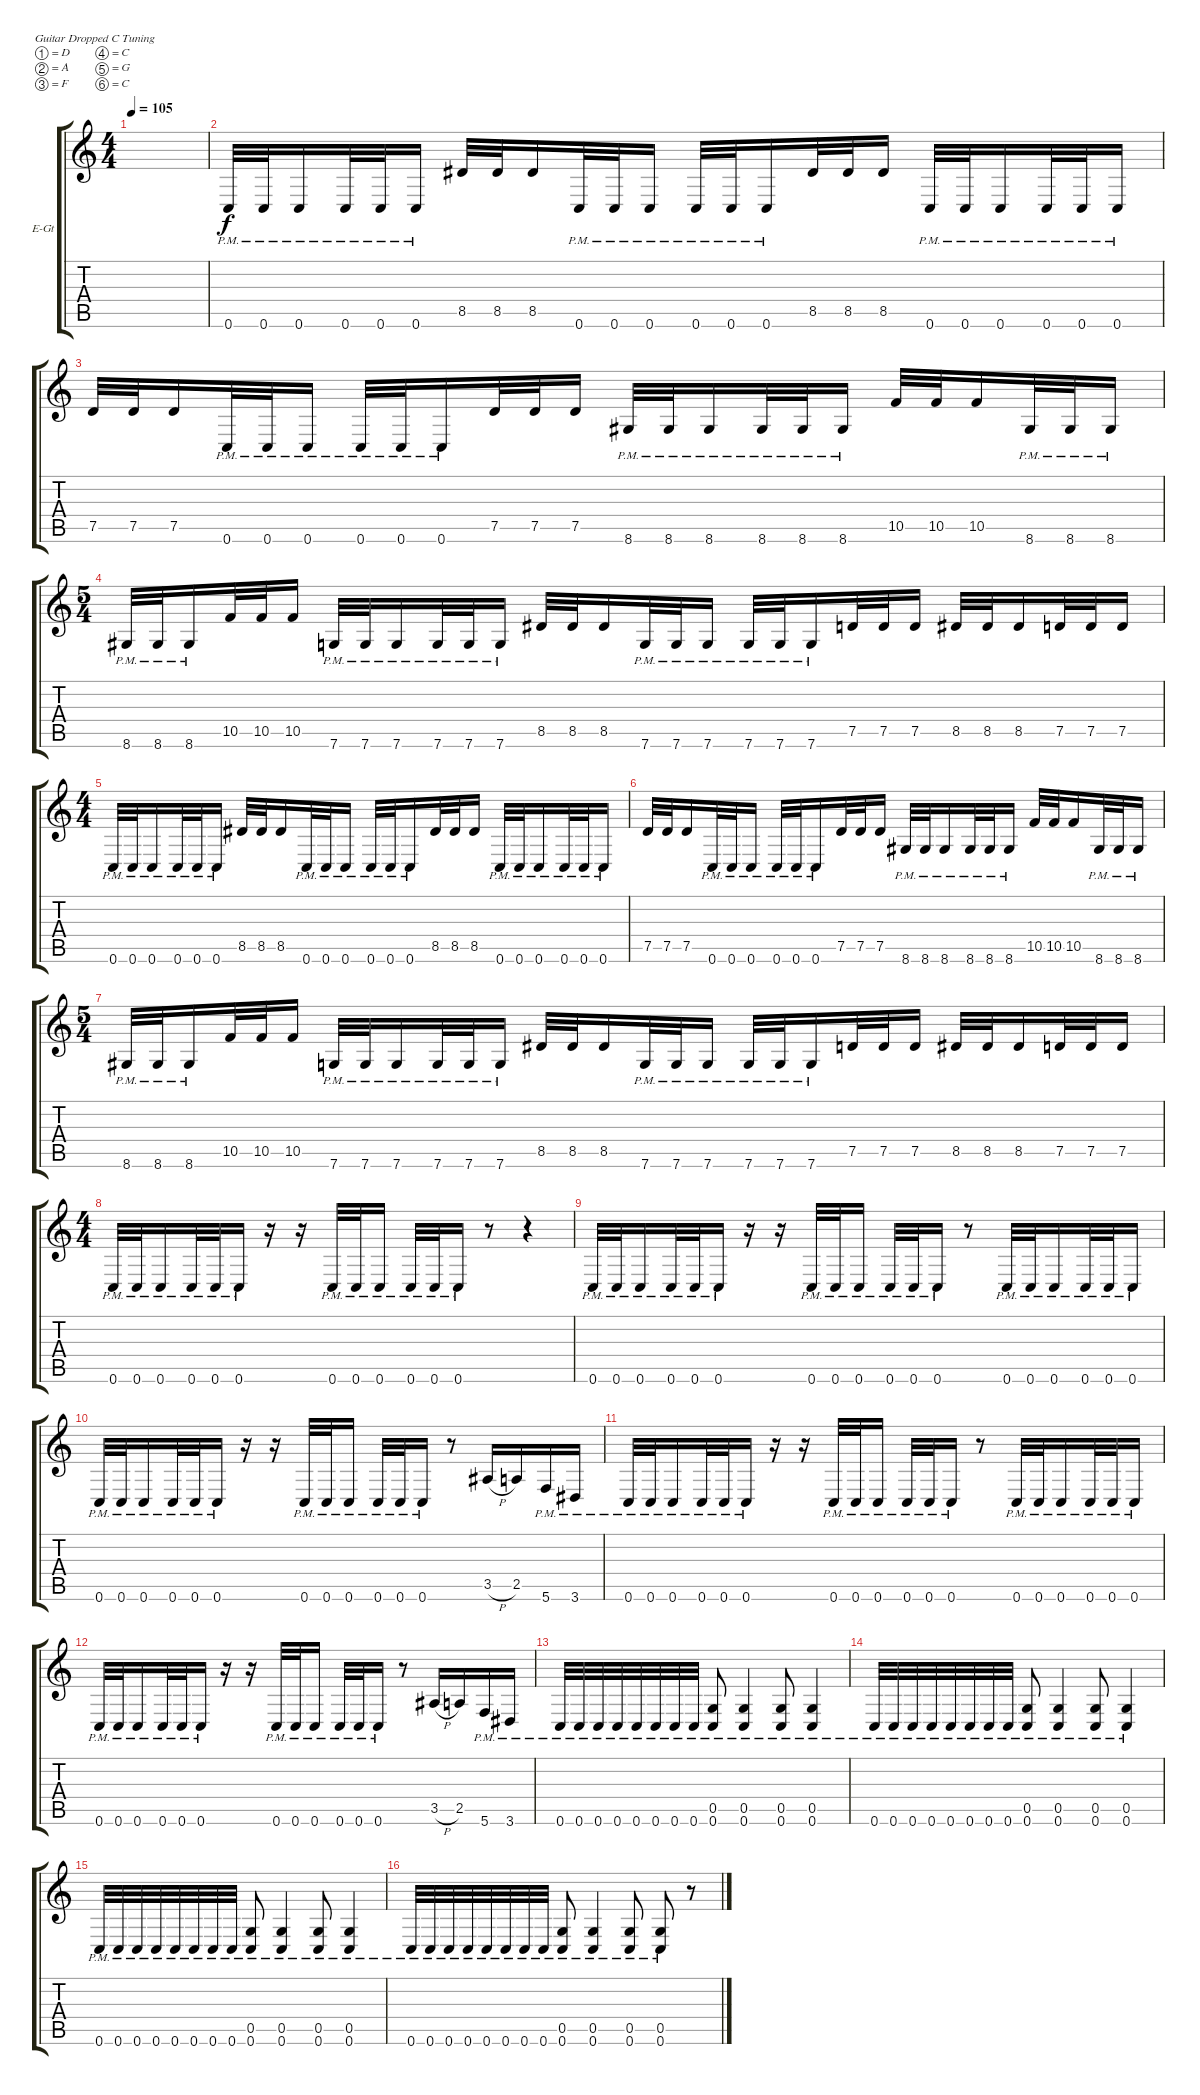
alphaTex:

\defaultSystemsLayout 4
\bracketExtendMode groupsimilarinstruments
\firstSystemTrackNameOrientation horizontal
\otherSystemsTrackNameOrientation horizontal
\track ("Electric Guitar" "E-Gt") {instrument overdrivenguitar}
\staff {score tabs}
\tuning (D4 A3 F3 C3 G2 C2)
\ts (4 4)
\tempo 105
\clef g2
\ks c
|
0.6{pm}.32 0.6{pm}.32 0.6{pm}.16 0.6{pm}.32 0.6{pm}.32 0.6{pm}.16 8.5.32 8.5.32 8.5.16 0.6{pm}.32 0.6{pm}.32 0.6{pm}.16 0.6{pm}.32 0.6{pm}.32 0.6{pm}.16 8.5.32 8.5.32 8.5.16 0.6{pm}.32 0.6{pm}.32 0.6{pm}.16 0.6{pm}.32 0.6{pm}.32 0.6{pm}.16 |
7.5.32 7.5.32 7.5.16 0.6{pm}.32 0.6{pm}.32 0.6{pm}.16 0.6{pm}.32 0.6{pm}.32 0.6{pm}.16 7.5.32 7.5.32 7.5.16 8.6{pm}.32 8.6{pm}.32 8.6{pm}.16 8.6{pm}.32 8.6{pm}.32 8.6{pm}.16 10.5.32 10.5.32 10.5.16 8.6{pm}.32 8.6{pm}.32 8.6{pm}.16 |
\ts (5 4)
8.6{pm}.32 8.6{pm}.32 8.6{pm}.16 10.5.32 10.5.32 10.5.16 7.6{pm}.32 7.6{pm}.32 7.6{pm}.16 7.6{pm}.32 7.6{pm}.32 7.6{pm}.16 8.5.32 8.5.32 8.5.16 7.6{pm}.32 7.6{pm}.32 7.6{pm}.16 7.6{pm}.32 7.6{pm}.32 7.6{pm}.16 7.5.32 7.5.32 7.5.16 8.5.32 8.5.32 8.5.16 7.5.32 7.5.32 7.5.16 |
\ts (4 4)
0.6{pm}.32 0.6{pm}.32 0.6{pm}.16 0.6{pm}.32 0.6{pm}.32 0.6{pm}.16 8.5.32 8.5.32 8.5.16 0.6{pm}.32 0.6{pm}.32 0.6{pm}.16 0.6{pm}.32 0.6{pm}.32 0.6{pm}.16 8.5.32 8.5.32 8.5.16 0.6{pm}.32 0.6{pm}.32 0.6{pm}.16 0.6{pm}.32 0.6{pm}.32 0.6{pm}.16 |
7.5.32 7.5.32 7.5.16 0.6{pm}.32 0.6{pm}.32 0.6{pm}.16 0.6{pm}.32 0.6{pm}.32 0.6{pm}.16 7.5.32 7.5.32 7.5.16 8.6{pm}.32 8.6{pm}.32 8.6{pm}.16 8.6{pm}.32 8.6{pm}.32 8.6{pm}.16 10.5.32 10.5.32 10.5.16 8.6{pm}.32 8.6{pm}.32 8.6{pm}.16 |
\ts (5 4)
8.6{pm}.32 8.6{pm}.32 8.6{pm}.16 10.5.32 10.5.32 10.5.16 7.6{pm}.32 7.6{pm}.32 7.6{pm}.16 7.6{pm}.32 7.6{pm}.32 7.6{pm}.16 8.5.32 8.5.32 8.5.16 7.6{pm}.32 7.6{pm}.32 7.6{pm}.16 7.6{pm}.32 7.6{pm}.32 7.6{pm}.16 7.5.32 7.5.32 7.5.16 8.5.32 8.5.32 8.5.16 7.5.32 7.5.32 7.5.16 |
\ts (4 4)
0.6{pm}.32 0.6{pm}.32 0.6{pm}.16 0.6{pm}.32 0.6{pm}.32 0.6{pm}.16 r.16 r.16 0.6{pm}.32 0.6{pm}.32 0.6{pm}.16 0.6{pm}.32 0.6{pm}.32 0.6{pm}.16 r.8 r.4 |
0.6{pm}.32 0.6{pm}.32 0.6{pm}.16 0.6{pm}.32 0.6{pm}.32 0.6{pm}.16 r.16 r.16 0.6{pm}.32 0.6{pm}.32 0.6{pm}.16 0.6{pm}.32 0.6{pm}.32 0.6{pm}.16 r.8 0.6{pm}.32 0.6{pm}.32 0.6{pm}.16 0.6{pm}.32 0.6{pm}.32 0.6{pm}.16 |
0.6{pm}.32 0.6{pm}.32 0.6{pm}.16 0.6{pm}.32 0.6{pm}.32 0.6{pm}.16 r.16 r.16 0.6{pm}.32 0.6{pm}.32 0.6{pm}.16 0.6{pm}.32 0.6{pm}.32 0.6{pm}.16 r.8 3.5{h}.16 2.5.16 5.6{pm}.16 3.6{pm}.16 |
0.6{pm}.32 0.6{pm}.32 0.6{pm}.16 0.6{pm}.32 0.6{pm}.32 0.6{pm}.16 r.16 r.16 0.6{pm}.32 0.6{pm}.32 0.6{pm}.16 0.6{pm}.32 0.6{pm}.32 0.6{pm}.16 r.8 0.6{pm}.32 0.6{pm}.32 0.6{pm}.16 0.6{pm}.32 0.6{pm}.32 0.6{pm}.16 |
0.6{pm}.32 0.6{pm}.32 0.6{pm}.16 0.6{pm}.32 0.6{pm}.32 0.6{pm}.16 r.16 r.16 0.6{pm}.32 0.6{pm}.32 0.6{pm}.16 0.6{pm}.32 0.6{pm}.32 0.6{pm}.16 r.8 3.5{h}.16 2.5.16 5.6{pm}.16 3.6{pm}.16 |
0.6{pm}.32 0.6{pm}.32 0.6{pm}.32 0.6{pm}.32 0.6{pm}.32 0.6{pm}.32 0.6{pm}.32 0.6{pm}.32 (0.6{pm} 0.5{pm}).8 (0.6{pm} 0.5{pm}).4 (0.6{pm} 0.5{pm}).8 (0.6{pm} 0.5{pm}).4 |
0.6{pm}.32 0.6{pm}.32 0.6{pm}.32 0.6{pm}.32 0.6{pm}.32 0.6{pm}.32 0.6{pm}.32 0.6{pm}.32 (0.6{pm} 0.5{pm}).8 (0.6{pm} 0.5{pm}).4 (0.6{pm} 0.5{pm}).8 (0.6{pm} 0.5{pm}).4 |
0.6{pm}.32 0.6{pm}.32 0.6{pm}.32 0.6{pm}.32 0.6{pm}.32 0.6{pm}.32 0.6{pm}.32 0.6{pm}.32 (0.6{pm} 0.5{pm}).8 (0.6{pm} 0.5{pm}).4 (0.6{pm} 0.5{pm}).8 (0.6{pm} 0.5{pm}).4 |
0.6{pm}.32 0.6{pm}.32 0.6{pm}.32 0.6{pm}.32 0.6{pm}.32 0.6{pm}.32 0.6{pm}.32 0.6{pm}.32 (0.6{pm} 0.5{pm}).8 (0.6{pm} 0.5{pm}).4 (0.6{pm} 0.5{pm}).8 (0.6{pm} 0.5{pm}).8 r.8
